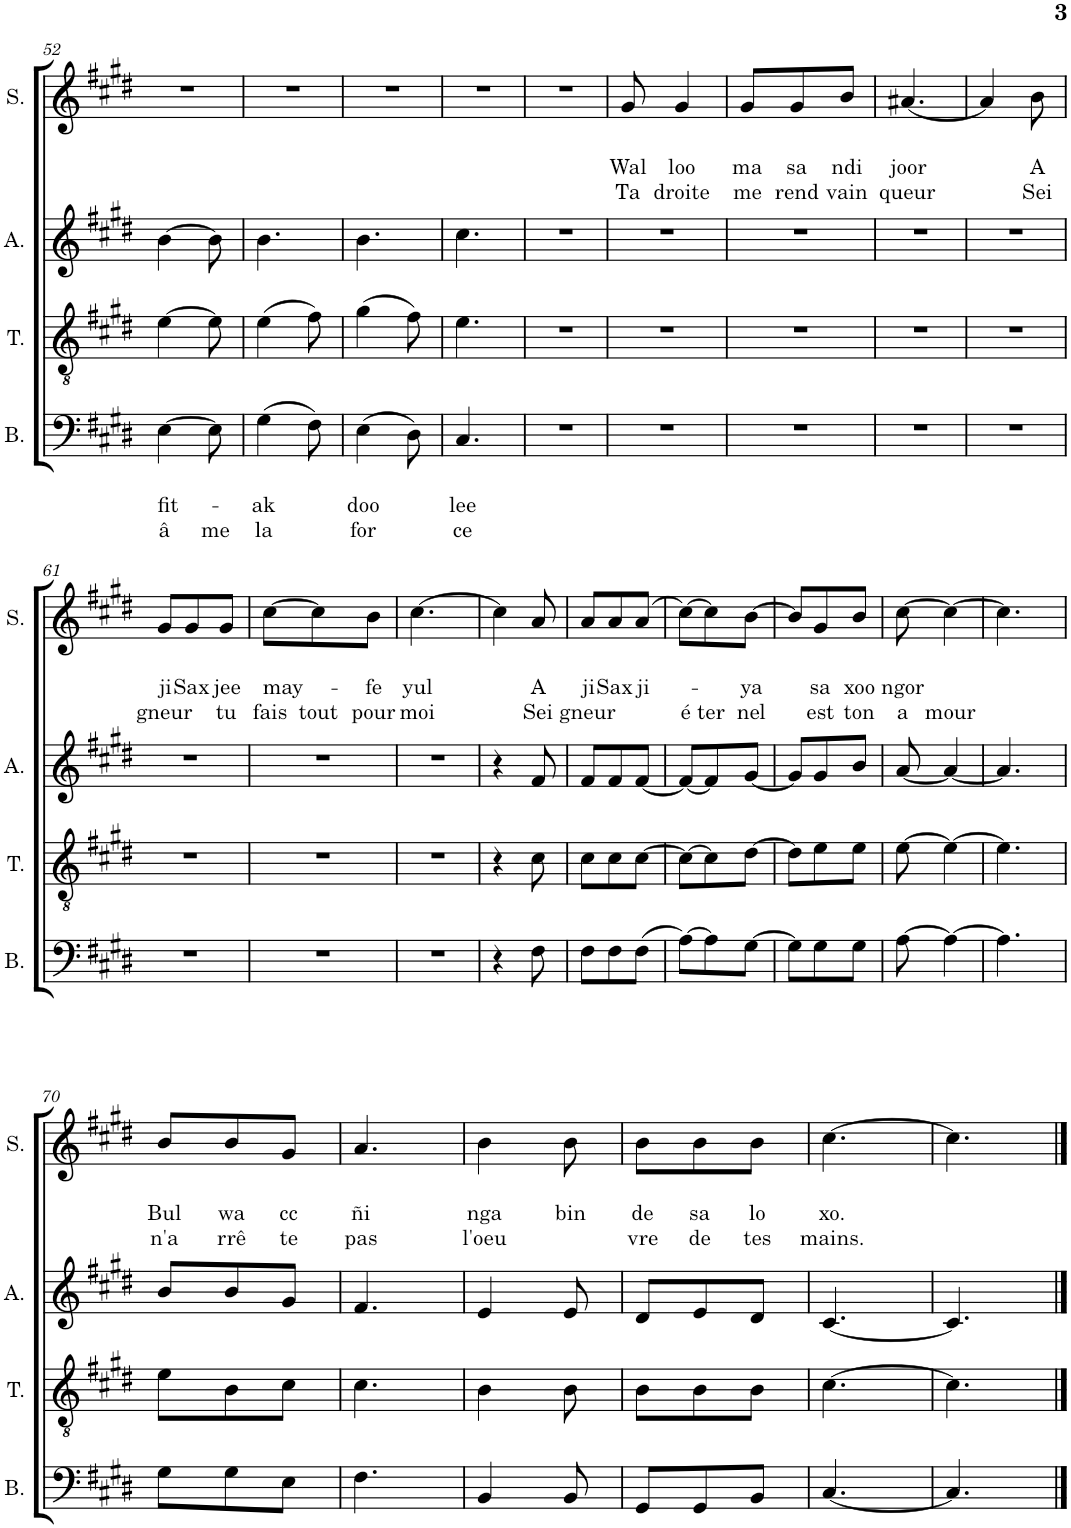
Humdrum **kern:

**kern	**text	**text	**text	**kern	**kern	**kern	**text	**text	**text
*part4	*part4	*part4	*part4	*part3	*part2	*part1	*part1	*part1	*part1
*staff4	*staff4	*staff4	*staff4	*staff3	*staff2	*staff1	*staff1	*staff1	*staff1
*I"Basse	*	*	*	*I"Ténor	*I"Alto	*I"Soprano	*	*	*
*I'B.	*	*	*	*I'T.	*I'A.	*I'S.	*	*	*
!!LO:PB:g=z
*clefF4	*	*	*	*clefGv2	*clefG2	*clefG2	*	*	*
*k[f#c#g#d#]	*	*	*	*k[f#c#g#d#]	*k[f#c#g#d#]	*k[f#c#g#d#]	*	*	*
*M3/8	*	*	*	*M3/8	*M3/8	*M3/8	*	*	*
=52	=52	=52	=52	=52	=52	=52	=52	=52	=52
!	!	!LO:LY:b	!LO:LY:b	!	!	!	!	!	!
[4E\	.	fit-	â	[4e\	[4b\	4.r	.	.	.
!	!	!	!LO:LY:b	!	!	!	!	!	!
8E\]	.	.	me	8e\]	8b\]	.	.	.	.
=53	=53	=53	=53	=53	=53	=53	=53	=53	=53
!	!	!LO:LY:b	!LO:LY:b	!	!	!	!	!	!
(4G#\	.	-ak	la	(4e\	4.b\	4.r	.	.	.
8F#\)	.	.	.	8f#\)	.	.	.	.	.
=54	=54	=54	=54	=54	=54	=54	=54	=54	=54
!	!	!LO:LY:b	!LO:LY:b	!	!	!	!	!	!
(4E\	.	doo	for	(4g#\	4.b\	4.r	.	.	.
8D#\)	.	.	.	8f#\)	.	.	.	.	.
=55	=55	=55	=55	=55	=55	=55	=55	=55	=55
!	!	!LO:LY:b	!LO:LY:b	!	!	!	!	!	!
4.C#/	.	lee	ce	4.e\	4.cc#\	4.r	.	.	.
=56	=56	=56	=56	=56	=56	=56	=56	=56	=56
4.r	.	.	.	4.r	4.r	4.r	.	.	.
=57	=57	=57	=57	=57	=57	=57	=57	=57	=57
!	!	!	!	!	!	!	!	!LO:LY:b	!LO:LY:b
4.r	.	.	.	4.r	4.r	8g#/	.	Wal	Ta
!	!	!	!	!	!	!	!	!LO:LY:b	!LO:LY:b
.	.	.	.	.	.	4g#/	.	loo	droite
=58	=58	=58	=58	=58	=58	=58	=58	=58	=58
!	!	!	!	!	!	!	!	!LO:LY:b	!LO:LY:b
4.r	.	.	.	4.r	4.r	8g#/L	.	ma	me
!	!	!	!	!	!	!	!	!LO:LY:b	!LO:LY:b
.	.	.	.	.	.	8g#/	.	sa	rend
!	!	!	!	!	!	!	!	!LO:LY:b	!LO:LY:b
.	.	.	.	.	.	8b/J	.	ndi	vain
=59	=59	=59	=59	=59	=59	=59	=59	=59	=59
!	!	!	!	!	!	!	!	!LO:LY:b	!LO:LY:b
4.r	.	.	.	4.r	4.r	[4.a#X/	.	joor	queur
=60	=60	=60	=60	=60	=60	=60	=60	=60	=60
4.r	.	.	.	4.r	4.r	4a#/]	.	.	.
!	!	!	!	!	!	!	!	!LO:LY:b	!LO:LY:b
.	.	.	.	.	.	8b\	.	A	Sei
!!LO:LB:g=z
=61	=61	=61	=61	=61	=61	=61	=61	=61	=61
!	!	!	!	!	!	!	!	!LO:LY:b	!LO:LY:b
4.r	.	.	.	4.r	4.r	8g#/L	.	ji	gneur
!	!	!	!	!	!	!	!	!LO:LY:b	!
.	.	.	.	.	.	8g#/	.	Sax	.
!	!	!	!	!	!	!	!	!LO:LY:b	!LO:LY:b
.	.	.	.	.	.	8g#/J	.	jee	tu
=62	=62	=62	=62	=62	=62	=62	=62	=62	=62
!	!	!	!	!	!	!	!	!LO:LY:b	!LO:LY:b
4.r	.	.	.	4.r	4.r	[8cc#\L	.	may-	fais
!	!	!	!	!	!	!	!	!	!LO:LY:b
.	.	.	.	.	.	8cc#\]	.	.	tout
!	!	!	!	!	!	!	!	!LO:LY:b	!LO:LY:b
.	.	.	.	.	.	8b\J	.	-fe	pour
=63	=63	=63	=63	=63	=63	=63	=63	=63	=63
!	!	!	!	!	!	!	!	!LO:LY:b	!LO:LY:b
4.r	.	.	.	4.r	4.r	[4.cc#\	.	yul	moi
=64	=64	=64	=64	=64	=64	=64	=64	=64	=64
4r	.	.	.	4r	4r	4cc#\]	.	.	.
!	!	!	!	!	!	!	!	!LO:LY:b	!LO:LY:b
8F#\	.	.	.	8c#\	8f#/	8a/	.	A	Sei
=65	=65	=65	=65	=65	=65	=65	=65	=65	=65
!	!	!	!	!	!	!	!	!LO:LY:b	!LO:LY:b
8F#\L	.	.	.	8c#\L	8f#/L	8a/L	.	ji	gneur
!	!	!	!	!	!	!	!	!LO:LY:b	!
8F#\	.	.	.	8c#\	8f#/	8a/	.	Sax	.
!	!	!	!	!	!	!	!	!LO:LY:b	!
(8F#\J	.	.	.	[8c#\J	[8f#/J	(8a/J	.	ji-	.
=66	=66	=66	=66	=66	=66	=66	=66	=66	=66
!	!	!	!	!	!	!	!	!	!LO:LY:b
[8A\L)	.	.	.	8c#\L_	8f#/L_	[8cc#\L)	.	.	é
!	!	!	!	!	!	!	!	!	!LO:LY:b
8A\]	.	.	.	8c#\]	8f#/]	8cc#\]	.	.	ter
!	!	!	!	!	!	!	!	!LO:LY:b	!LO:LY:b
[8G#\J	.	.	.	[8d#\J	[8g#/J	[8b\J	.	-ya	nel
=67	=67	=67	=67	=67	=67	=67	=67	=67	=67
8G#\L]	.	.	.	8d#\L]	8g#/L]	8b/L]	.	.	.
!	!	!	!	!	!	!	!	!LO:LY:b	!LO:LY:b
8G#\	.	.	.	8e\	8g#/	8g#/	.	sa	est
!	!	!	!	!	!	!	!	!LO:LY:b	!LO:LY:b
8G#\J	.	.	.	8e\J	8b/J	8b/J	.	xoo	ton
=68	=68	=68	=68	=68	=68	=68	=68	=68	=68
!	!	!	!	!	!	!	!	!LO:LY:b	!LO:LY:b
[8A\	.	.	.	[8e\	[8a/	[8cc#\	.	ngor	a
!	!	!	!	!	!	!	!	!	!LO:LY:b
4A\_	.	.	.	4e\_	4a/_	4cc#\_	.	.	mour
=69	=69	=69	=69	=69	=69	=69	=69	=69	=69
4.A\]	.	.	.	4.e\]	4.a/]	4.cc#\]	.	.	.
!!LO:LB:g=z
=70	=70	=70	=70	=70	=70	=70	=70	=70	=70
!	!	!	!	!	!	!	!	!LO:LY:b	!LO:LY:b
8G#\L	.	.	.	8e\L	8b/L	8b/L	.	Bul	n'a
!	!	!	!	!	!	!	!	!LO:LY:b	!LO:LY:b
8G#\	.	.	.	8B\	8b/	8b/	.	wa	rrê
!	!	!	!	!	!	!	!	!LO:LY:b	!LO:LY:b
8E\J	.	.	.	8c#\J	8g#/J	8g#/J	.	cc	te
=71	=71	=71	=71	=71	=71	=71	=71	=71	=71
!	!	!	!	!	!	!	!	!LO:LY:b	!LO:LY:b
4.F#\	.	.	.	4.c#\	4.f#/	4.a/	.	ñi	pas
=72	=72	=72	=72	=72	=72	=72	=72	=72	=72
!	!	!	!	!	!	!	!	!LO:LY:b	!LO:LY:b
4BB/	.	.	.	4B\	4e/	4b\	.	nga	l'oeu
!	!	!	!	!	!	!	!	!LO:LY:b	!
8BB/	.	.	.	8B\	8e/	8b\	.	bin	.
=73	=73	=73	=73	=73	=73	=73	=73	=73	=73
!	!	!	!	!	!	!	!	!LO:LY:b	!LO:LY:b
8GG#/L	.	.	.	8B\L	8d#/L	8b\L	.	de	vre
!	!	!	!	!	!	!	!	!LO:LY:b	!LO:LY:b
8GG#/	.	.	.	8B\	8e/	8b\	.	sa	de
!	!	!	!	!	!	!	!	!LO:LY:b	!LO:LY:b
8BB/J	.	.	.	8B\J	8d#/J	8b\J	.	lo	tes
=74	=74	=74	=74	=74	=74	=74	=74	=74	=74
!	!	!	!	!	!	!	!	!LO:LY:b	!LO:LY:b
[4.C#/	.	.	.	[4.c#\	[4.c#/	[4.cc#\	.	xo.	mains.
=75	=75	=75	=75	=75	=75	=75	=75	=75	=75
4.C#/]	.	.	.	4.c#\]	4.c#/]	4.cc#\]	.	.	.
==	==	==	==	==	==	==	==	==	==
*-	*-	*-	*-	*-	*-	*-	*-	*-	*-
